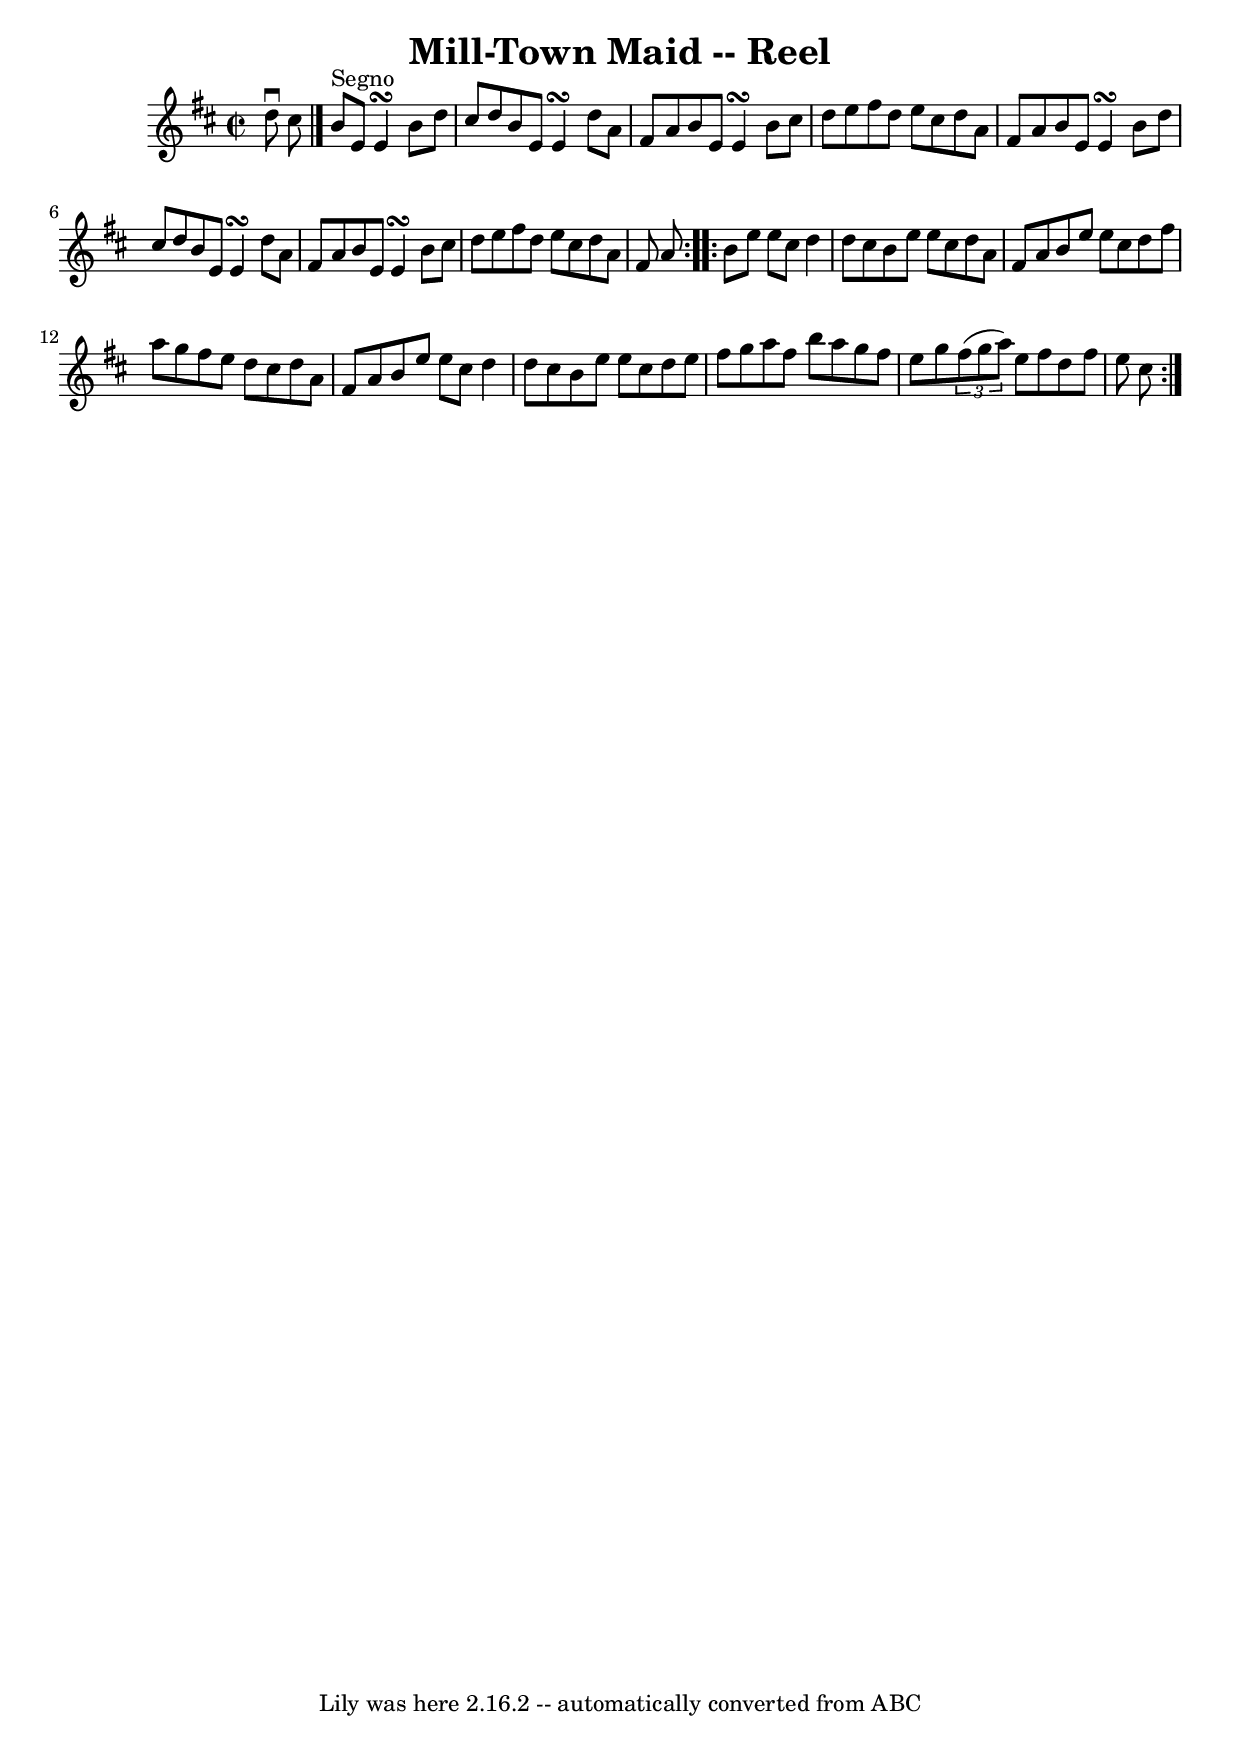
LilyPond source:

\version "2.16.2"
\include "Mammoth.ily"
\header {
  %% book = "Ryan's Mammoth Collection"
  crossRefNumber = "1"
  footnotes = ""
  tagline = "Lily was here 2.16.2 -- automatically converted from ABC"
  title = "Mill-Town Maid -- Reel"

}
voicedefault =  {



  \repeat volta 2 {

    \override Staff.TimeSignature #'style = #'C
    \time 2/2 
    \key a \mixolydian     d''8^\downbow cis''8    \bar "|." b'8^"Segno" e'8 e'4\turn b'8 d''8 cis''8 d''8   |
    b'8         e'8 e'4\turn d''8 a'8 fis'8 a'8   |
    b'8 e'8 e'4      \turn b'8 cis''8 d''8 e''8   |
    fis''8 d''8 e''8         cis''8 d''8 a'8 fis'8 a'8   |
    b'8 e'8 e'4\turn         b'8 d''8 cis''8 d''8   |
    b'8 e'8 e'4\turn d''8 a'8      fis'8 a'8   |
    b'8 e'8 e'4\turn b'8 cis''8 d''8         e''8   |
    fis''8 d''8 e''8 cis''8 d''8 a'8 fis'8    
    a'8  
  }     
  \repeat volta 2 {
    b'8 e''8 e''8 cis''8 d''4 d''8         cis''8   |
    b'8 e''8 e''8 cis''8 d''8 a'8 fis'8 a'8  |
    b'8 e''8 e''8 cis''8 d''8 fis''8 a''8 g''8   |
    fis''8 e''8 d''8 cis''8 d''8 a'8 fis'8 a'8   |
    b'8 e''8 e''8 cis''8 d''4 d''8 cis''8  |
         b'8 e''8 e''8 cis''8 d''8 e''8 fis''8 g''8   |
         a''8 fis''8 b''8 a''8 g''8 fis''8 e''8 g''8   |
    
    \times 2/3 { fis''8 (g''8 a''8) 
	       } e''8 fis''8 d''8 fis''8 
    e''8 cis''8    
  }   

}

\score{
  <<

    \context Staff="default"
    {
      \voicedefault 
      
    }

  >>
  \layout {
    
  }
  \midi {
  }

}
